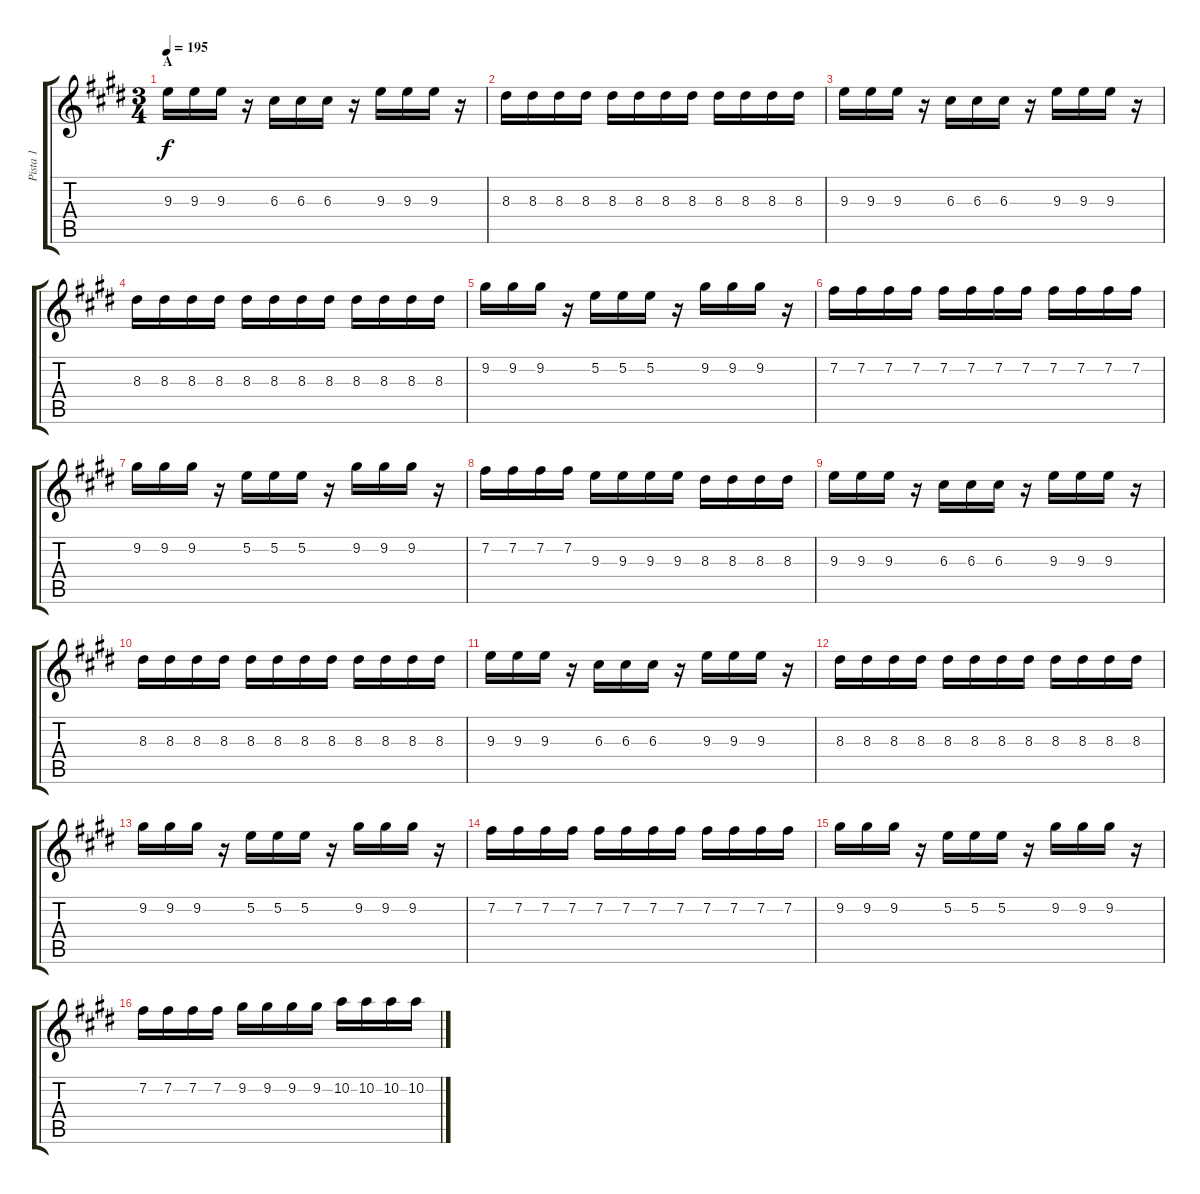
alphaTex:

\track ("Pista 1" "Pista 1") {instrument distortionguitar}
\staff {score tabs}
\tuning (E4 B3 G3 D3 A2 E2) {hide}
\ts (3 4)
\section ("" "A")
\tempo 195
\clef g2
\ks e
9.3.16{dy f} 9.3.16 9.3.16 r.16 6.3.16 6.3.16 6.3.16 r.16 9.3.16 9.3.16 9.3.16 r.16 |
8.3.16 8.3.16 8.3.16 8.3.16 8.3.16 8.3.16 8.3.16 8.3.16 8.3.16 8.3.16 8.3.16 8.3.16 |
9.3.16 9.3.16 9.3.16 r.16 6.3.16 6.3.16 6.3.16 r.16 9.3.16 9.3.16 9.3.16 r.16 |
8.3.16 8.3.16 8.3.16 8.3.16 8.3.16 8.3.16 8.3.16 8.3.16 8.3.16 8.3.16 8.3.16 8.3.16 |
9.2.16 9.2.16 9.2.16 r.16 5.2.16 5.2.16 5.2.16 r.16 9.2.16 9.2.16 9.2.16 r.16 |
7.2.16 7.2.16 7.2.16 7.2.16 7.2.16 7.2.16 7.2.16 7.2.16 7.2.16 7.2.16 7.2.16 7.2.16 |
9.2.16 9.2.16 9.2.16 r.16 5.2.16 5.2.16 5.2.16 r.16 9.2.16 9.2.16 9.2.16 r.16 |
7.2.16 7.2.16 7.2.16 7.2.16 9.3.16 9.3.16 9.3.16 9.3.16 8.3.16 8.3.16 8.3.16 8.3.16 |
9.3.16 9.3.16 9.3.16 r.16 6.3.16 6.3.16 6.3.16 r.16 9.3.16 9.3.16 9.3.16 r.16 |
8.3.16 8.3.16 8.3.16 8.3.16 8.3.16 8.3.16 8.3.16 8.3.16 8.3.16 8.3.16 8.3.16 8.3.16 |
9.3.16 9.3.16 9.3.16 r.16 6.3.16 6.3.16 6.3.16 r.16 9.3.16 9.3.16 9.3.16 r.16 |
8.3.16 8.3.16 8.3.16 8.3.16 8.3.16 8.3.16 8.3.16 8.3.16 8.3.16 8.3.16 8.3.16 8.3.16 |
9.2.16 9.2.16 9.2.16 r.16 5.2.16 5.2.16 5.2.16 r.16 9.2.16 9.2.16 9.2.16 r.16 |
7.2.16 7.2.16 7.2.16 7.2.16 7.2.16 7.2.16 7.2.16 7.2.16 7.2.16 7.2.16 7.2.16 7.2.16 |
9.2.16 9.2.16 9.2.16 r.16 5.2.16 5.2.16 5.2.16 r.16 9.2.16 9.2.16 9.2.16 r.16 |
7.2.16 7.2.16 7.2.16 7.2.16 9.2.16 9.2.16 9.2.16 9.2.16 10.2.16 10.2.16 10.2.16 10.2.16
